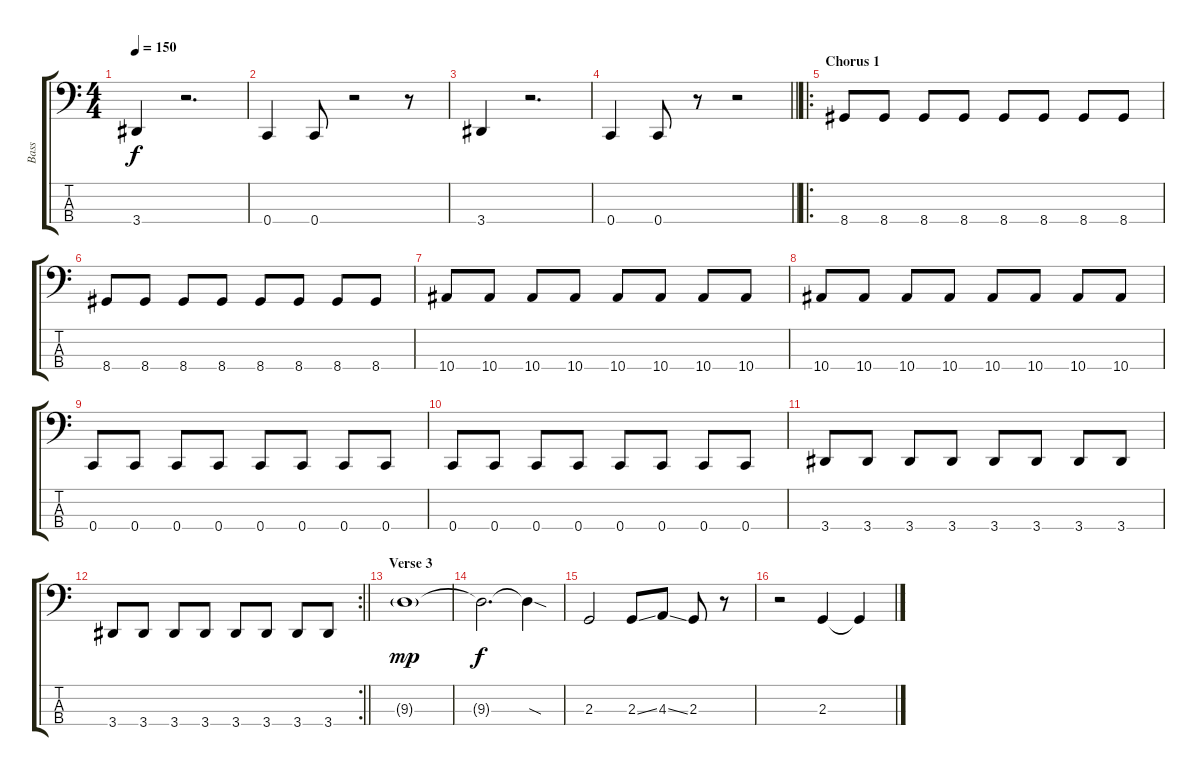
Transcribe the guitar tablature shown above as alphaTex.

\track ("Bass" "Bass") {instrument electricbassfinger}
\staff {score tabs}
\tuning (Eb2 Bb1 F1 C1) {hide}
\ts (4 4)
\tempo 150
\clef f4
\ks c
3.4.4{dy f} r.2{d} |
0.4.4 0.4.8 r.2 r.8 |
3.4.4 r.2{d} |
\barLineRight lightlight
0.4.4 0.4.8 r.8 r.2 |
\ro
\section ("" "Chorus 1")
8.4.8 8.4.8 8.4.8 8.4.8 8.4.8 8.4.8 8.4.8 8.4.8 |
8.4.8 8.4.8 8.4.8 8.4.8 8.4.8 8.4.8 8.4.8 8.4.8 |
10.4.8 10.4.8 10.4.8 10.4.8 10.4.8 10.4.8 10.4.8 10.4.8 |
10.4.8 10.4.8 10.4.8 10.4.8 10.4.8 10.4.8 10.4.8 10.4.8 |
0.4.8 0.4.8 0.4.8 0.4.8 0.4.8 0.4.8 0.4.8 0.4.8 |
0.4.8 0.4.8 0.4.8 0.4.8 0.4.8 0.4.8 0.4.8 0.4.8 |
3.4.8 3.4.8 3.4.8 3.4.8 3.4.8 3.4.8 3.4.8 3.4.8 |
\rc 2
\barLineRight lightlight
3.4.8 3.4.8 3.4.8 3.4.8 3.4.8 3.4.8 3.4.8 3.4.8 |
\section ("" "Verse 3")
9.3{g}.1{dy mp} |
9.3{t}.2{d dy f} 9.3{sod t}.4 |
2.3.2 2.3{ss}.8 4.3{ss}.8 2.3.8 r.8 |
r.2 2.3.4 2.3{sl t}.4
